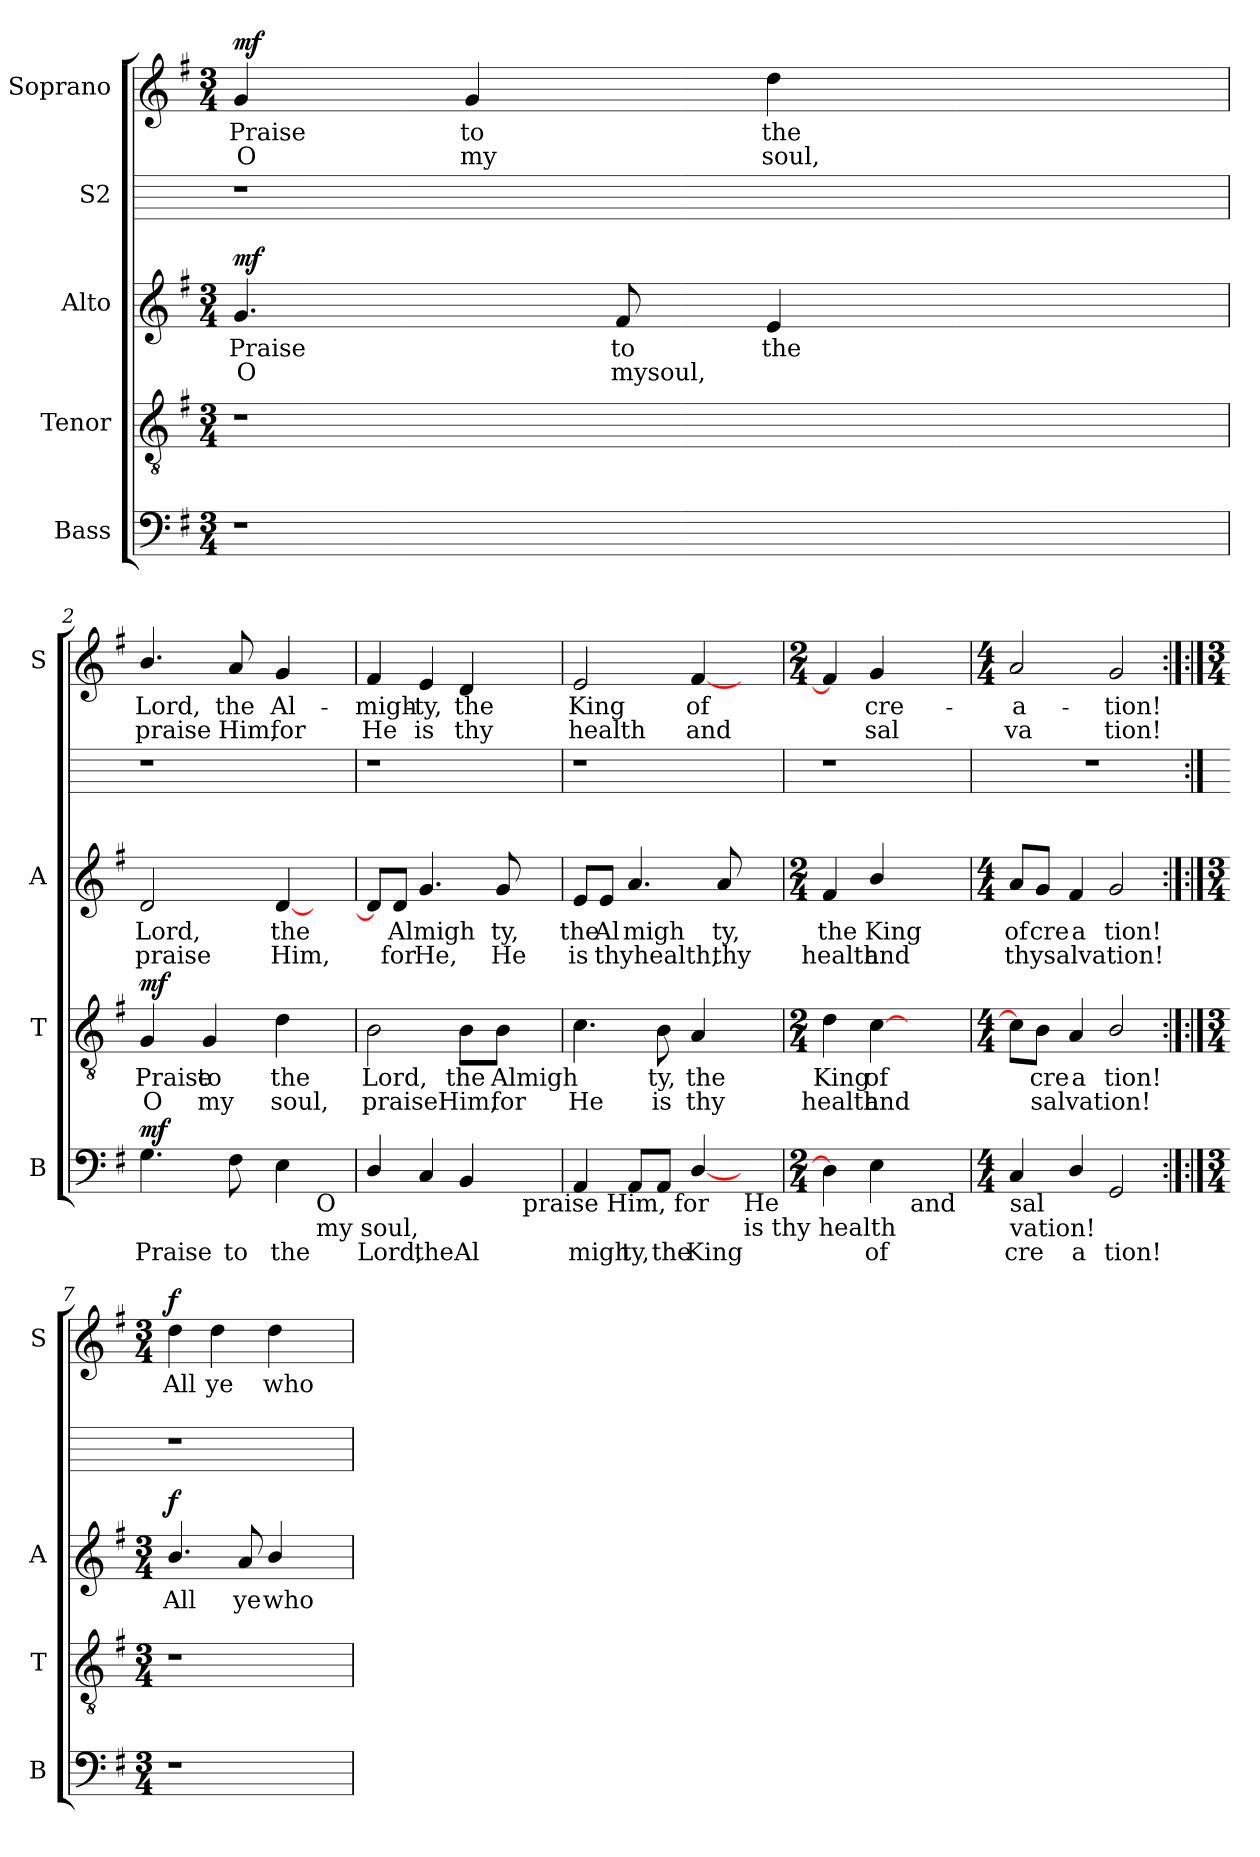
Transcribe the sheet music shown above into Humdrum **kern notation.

**kern	**text	**dynam	**kern	**text	**text	**dynam	**kern	**text	**text	**dynam	**kern	**kern	**text	**text	**dynam
*part5	*part5	*part5	*part4	*part4	*part4	*part4	*part3	*part3	*part3	*part3	*part2	*part1	*part1	*part1	*part1
*staff5	*staff5	*staff5	*staff4	*staff4	*staff4	*staff4	*staff3	*staff3	*staff3	*staff3	*staff2	*staff1	*staff1	*staff1	*staff1
*I"Bass	*	*	*I"Tenor	*	*	*	*I"Alto	*	*	*	*I"S2	*I"Soprano	*	*	*
*I'B	*	*	*I'T	*	*	*	*I'A	*	*	*	*	*I'S	*	*	*
!!LO:PB:g=z
*stria5	*	*	*stria5	*	*	*	*stria5	*	*	*	*stria5	*stria5	*	*	*
*clefF4	*	*	*clefGv2	*	*	*	*clefG2	*	*	*	*	*clefG2	*	*	*
*k[f#]	*	*	*k[f#]	*	*	*	*k[f#]	*	*	*	*	*k[f#]	*	*	*
*G:	*	*	*G:	*	*	*	*G:	*	*	*	*	*G:	*	*	*
*M3/4	*	*	*M3/4	*	*	*	*M3/4	*	*	*	*	*M3/4	*	*	*
=1	=1	=1	=1	=1	=1	=1	=1	=1	=1	=1	=1	=1	=1	=1	=1
!LO:N:vis=1	!	!	!LO:N:vis=1	!	!	!	!	!LO:LY:b:cj	!LO:LY:b:cj	!LO:DY:a	!	!	!LO:LY:b:cj	!LO:LY:b:cj	!LO:DY:a
2.r	.	.	2.r	.	.	.	4.g/	Praise	O	mf	1r	4g/	Praise	O	mf
!	!	!	!	!	!	!	!	!	!	!	!	!	!LO:LY:b:cj	!LO:LY:b:cj	!
.	.	.	.	.	.	.	.	.	.	.	.	4g/	to	my	.
!	!	!	!	!	!	!	!	!LO:LY:b:cj	!LO:LY:b	!	!	!	!	!	!
.	.	.	.	.	.	.	8f#/	to	mysoul,	.	.	.	.	.	.
!	!	!	!	!	!	!	!	!LO:LY:b:cj	!	!	!	!	!LO:LY:b:cj	!LO:LY:b:cj	!
.	.	.	.	.	.	.	4e/	the	.	.	.	4dd\	the	soul,	.
4ryy	.	.	4ryy	.	.	.	4ryy	.	.	.	.	4ryy	.	.	.
=2	=2	=2	=2	=2	=2	=2	=2	=2	=2	=2	=2	=2	=2	=2	=2
!	!LO:LY:b:cj	!LO:DY:a	!	!LO:LY:b:cj	!LO:LY:b:cj	!LO:DY:a	!	!LO:LY:b:cj	!LO:LY:b:cj	!	!	!	!LO:LY:b:cj	!LO:LY:b:cj	!
4.G\	Praise	mf	4G/	Praise	O	mf	2d/	Lord,	praise	.	1r	4.b/	Lord,	praise	.
!	!	!	!	!LO:LY:b:cj	!LO:LY:b:cj	!	!	!	!	!	!	!	!	!	!
.	.	.	4G/	to	my	.	.	.	.	.	.	.	.	.	.
!	!LO:LY:b:cj	!	!	!	!	!	!	!	!	!	!	!	!LO:LY:b:cj	!LO:LY:b:cj	!
8F#\	to	.	.	.	.	.	.	.	.	.	.	8a/	the	Him,	.
!	!LO:LY:b:cj	!	!	!LO:LY:b:cj	!LO:LY:b:cj	!	!	!LO:LY:b	!LO:LY:b	!	!	!	!LO:LY:b:cj	!LO:LY:b:cj	!
4E\	the	.	4d\	the	soul,	.	[<4d/	the	Him,	.	.	4g/	Al-	-for	.
!LO:TX:b:t=O	!	!	!	!	!	!	!	!	!	!	!	!	!	!	!
!LO:TX:b:t=my soul,	!	!	!	!	!	!	!	!	!	!	!	!	!	!	!
4ryy	.	.	4ryy	.	.	.	4ryy	.	.	.	.	4ryy	.	.	.
=3	=3	=3	=3	=3	=3	=3	=3	=3	=3	=3	=3	=3	=3	=3	=3
!	!LO:LY:b:cj	!	!	!LO:LY:b:cj	!LO:LY:b:cj	!	!	!	!	!	!	!	!LO:LY:b:cj	!LO:LY:b:cj	!
4D/	Lord,	.	2B\	Lord,	praise	.	8d/L]	.	.	.	1r	4f#/	migh-	-He	.
!	!	!	!	!	!	!	!	!LO:LY:b	!LO:LY:b:cj	!	!	!	!	!	!
.	.	.	.	.	.	.	8d/J	Almigh	for	.	.	.	.	.	.
!	!LO:LY:b:cj	!	!	!	!	!	!	!	!LO:LY:b:cj	!	!	!	!LO:LY:b:cj	!LO:LY:b:cj	!
4C/	the	.	.	.	.	.	4.g/	.	He,	.	.	4e/	ty,	is	.
!	!LO:LY:b:cj	!	!	!LO:LY:b:cj	!LO:LY:b:cj	!	!	!	!	!	!	!	!LO:LY:b:cj	!LO:LY:b:cj	!
4BB/	Al	.	8B\L	the	Him,	.	.	.	.	.	.	4d/	the	thy	.
!	!	!	!	!LO:LY:b	!LO:LY:b:cj	!	!	!LO:LY:b:cj	!LO:LY:b:cj	!	!	!	!	!	!
.	.	.	8B\J	Almigh	for	.	8g/	ty,	He	.	.	.	.	.	.
!LO:TX:b:t=praise Him, for	!	!	!	!	!	!	!	!	!	!	!	!	!	!	!
4ryy	.	.	4ryy	.	.	.	4ryy	.	.	.	.	4ryy	.	.	.
=4	=4	=4	=4	=4	=4	=4	=4	=4	=4	=4	=4	=4	=4	=4	=4
!	!LO:LY:b:cj	!	!	!	!LO:LY:b:cj	!	!	!LO:LY:b:cj	!LO:LY:b:cj	!	!	!	!LO:LY:b:cj	!LO:LY:b:cj	!
4AA/	migh	.	4.c\	.	He	.	8e/L	the	is	.	1r	2e/	King	health	.
!	!	!	!	!	!	!	!	!LO:LY:b:cj	!LO:LY:b	!	!	!	!	!	!
.	.	.	.	.	.	.	8e/J	Al	thyhealth,	.	.	.	.	.	.
!	!LO:LY:b:cj	!	!	!	!	!	!	!LO:LY:b:cj	!	!	!	!	!	!	!
8AA/L	ty,	.	.	.	.	.	4.a/	migh	.	.	.	.	.	.	.
!	!LO:LY:b:cj	!	!	!LO:LY:b:cj	!LO:LY:b:cj	!	!	!	!	!	!	!	!	!	!
8AA/J	the	.	8B\	ty,	is	.	.	.	.	.	.	.	.	.	.
!	!LO:LY:b	!	!	!LO:LY:b:cj	!LO:LY:b:cj	!	!	!	!	!	!	!	!LO:LY:b:cj	!LO:LY:b	!
[<4D/	King	.	4A/	the	thy	.	.	.	.	.	.	[<4f#/	of	and	.
!	!	!	!	!	!	!	!	!LO:LY:b:cj	!LO:LY:b:cj	!	!	!	!	!	!
.	.	.	.	.	.	.	8a/	ty,	thy	.	.	.	.	.	.
!LO:TX:b:t=He	!	!	!	!	!	!	!	!	!	!	!	!	!	!	!
!LO:TX:b:t=is thy health	!	!	!	!	!	!	!	!	!	!	!	!	!	!	!
4ryy	.	.	4ryy	.	.	.	4ryy	.	.	.	.	4ryy	.	.	.
=5	=5	=5	=5	=5	=5	=5	=5	=5	=5	=5	=5	=5	=5	=5	=5
*M2/4	*	*	*M2/4	*	*	*	*M2/4	*	*	*	*	*M2/4	*	*	*
!	!	!	!	!LO:LY:b:cj	!LO:LY:b:cj	!	!	!LO:LY:b:cj	!LO:LY:b:cj	!	!	!	!	!	!
4D\]	.	.	4d\	King	health	.	4f#/	the	health	.	1r	4f#/]	.	.	.
!	!LO:LY:b:cj	!	!	!LO:LY:b:cj	!LO:LY:b	!	!	!LO:LY:b:cj	!LO:LY:b:cj	!	!	!	!LO:LY:b:cj	!LO:LY:b:cj	!
4E\	of	.	[>4c\	of	and	.	4b/	King	and	.	.	4g/	cre-	-sal	.
!LO:TX:b:t=and	!	!	!	!	!	!	!	!	!	!	!	!	!	!	!
2ryy	.	.	2ryy	.	.	.	2ryy	.	.	.	.	2ryy	.	.	.
=6	=6	=6	=6	=6	=6	=6	=6	=6	=6	=6	=6	=6	=6	=6	=6
*M4/4	*	*	*M4/4	*	*	*	*M4/4	*	*	*	*	*M4/4	*	*	*
!	!LO:LY:b:cj	!	!	!	!	!	!	!LO:LY:b:cj	!LO:LY:b	!	!	!	!LO:LY:b:cj	!LO:LY:b:cj	!
4C/	cre	.	8c\L]	.	.	.	8a/L	of	thysalvation!	.	1r	2a/	a-	-va	.
!	!	!	!	!LO:LY:b:cj	!LO:LY:b	!	!	!LO:LY:b:cj	!	!	!	!	!	!	!
.	.	.	8B\J	cre	salvation!	.	8g/J	cre	.	.	.	.	.	.	.
!	!LO:LY:b:cj	!	!	!LO:LY:b:cj	!	!	!	!LO:LY:b:cj	!	!	!	!	!	!	!
4D/	a	.	4A/	a	.	.	4f#/	a	.	.	.	.	.	.	.
!	!LO:LY:b:cj	!	!	!LO:LY:b:cj	!	!	!	!LO:LY:b:cj	!	!	!	!	!LO:LY:b:cj	!LO:LY:b:cj	!
2GG/	tion!	.	2B/	tion!	.	.	2g/	tion!	.	.	.	2g/	tion!	tion!	.
!LO:TX:b:t=sal	!	!	!	!	!	!	!	!	!	!	!	!	!	!	!
!LO:TX:b:t=vation!	!	!	!	!	!	!	!	!	!	!	!	!	!	!	!
!!LO:LB:g=z
=7:|!	=7:|!	=7:|!	=7:|!	=7:|!	=7:|!	=7:|!	=7:|!	=7:|!	=7:|!	=7:|!	=7	=7:|!	=7:|!	=7:|!	=7:|!
*M3/4	*	*	*M3/4	*	*	*	*M3/4	*	*	*	*	*M3/4	*	*	*
!LO:N:vis=1	!	!	!LO:N:vis=1	!	!	!	!	!LO:LY:b:cj	!	!LO:DY:a	!	!	!LO:LY:b:cj	!	!LO:DY:a
2.r	.	.	2.r	.	.	.	4.b/	All	.	f	1r	4dd\	All	.	f
!	!	!	!	!	!	!	!	!	!	!	!	!	!LO:LY:b:cj	!	!
.	.	.	.	.	.	.	.	.	.	.	.	4dd\	ye	.	.
!	!	!	!	!	!	!	!	!LO:LY:b:cj	!	!	!	!	!	!	!
.	.	.	.	.	.	.	8a/	ye	.	.	.	.	.	.	.
!	!	!	!	!	!	!	!	!LO:LY:b:cj	!	!	!	!	!LO:LY:b:cj	!	!
.	.	.	.	.	.	.	4b/	who	.	.	.	4dd\	who	.	.
4ryy	.	.	4ryy	.	.	.	4ryy	.	.	.	.	4ryy	.	.	.
=	=	=	=	=	=	=	=	=	=	=	=	=	=	=	=
*-	*-	*-	*-	*-	*-	*-	*-	*-	*-	*-	*-	*-	*-	*-	*-
